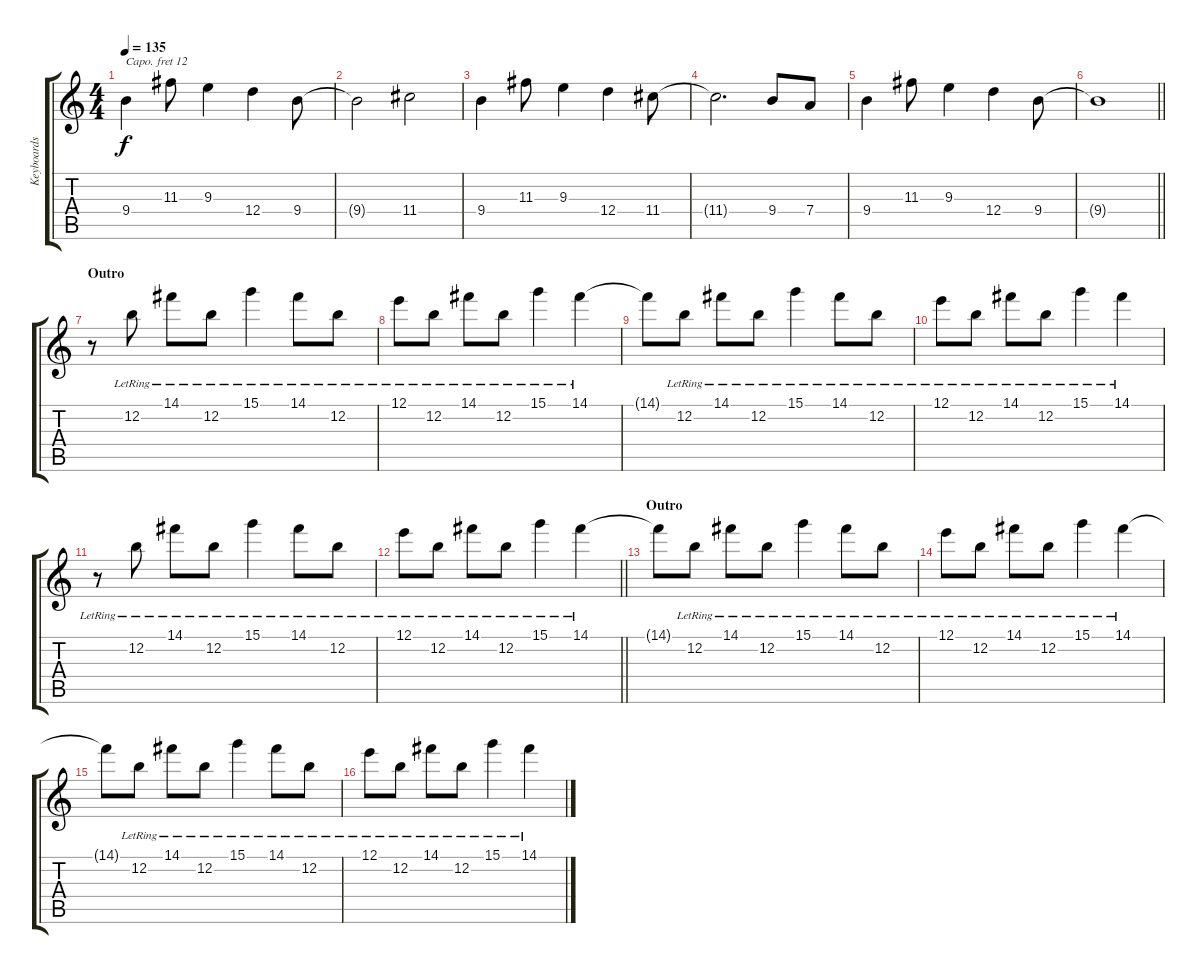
\track ("Keyboards" "Keyboards") {instrument vibraphone}
\staff {score tabs}
\capo 12
\tuning (E4 B3 G3 D3 A2 E2) {hide}
\ts (4 4)
\tempo 135
\clef g2
\ks c
9.4.4{dy f} 11.3.8 9.3.4 12.4.4 9.4.8 |
9.4{t}.2 11.4.2 |
9.4.4 11.3.8 9.3.4 12.4.4 11.4.8 |
11.4{t}.2{d} 9.4.8 7.4.8 |
9.4.4 11.3.8 9.3.4 12.4.4 9.4.8 |
\barLineRight lightlight
9.4{t}.1 |
\section ("" "Outro")
r.8 12.2{lr}.8 14.1{lr}.8 12.2{lr}.8 15.1{lr}.4 14.1{lr}.8 12.2{lr}.8 |
12.1{lr}.8 12.2{lr}.8 14.1{lr}.8 12.2{lr}.8 15.1{lr}.4 14.1{lr}.4 |
14.1{t}.8 12.2{lr}.8 14.1{lr}.8 12.2{lr}.8 15.1{lr}.4 14.1{lr}.8 12.2{lr}.8 |
12.1{lr}.8 12.2{lr}.8 14.1{lr}.8 12.2{lr}.8 15.1{lr}.4 14.1{lr}.4 |
r.8 12.2{lr}.8 14.1{lr}.8 12.2{lr}.8 15.1{lr}.4 14.1{lr}.8 12.2{lr}.8 |
\barLineRight lightlight
12.1{lr}.8 12.2{lr}.8 14.1{lr}.8 12.2{lr}.8 15.1{lr}.4 14.1{lr}.4 |
\section ("" "Outro")
14.1{t}.8 12.2{lr}.8 14.1{lr}.8 12.2{lr}.8 15.1{lr}.4 14.1{lr}.8 12.2{lr}.8 |
12.1{lr}.8 12.2{lr}.8 14.1{lr}.8 12.2{lr}.8 15.1{lr}.4 14.1{lr}.4 |
14.1{t}.8 12.2{lr}.8 14.1{lr}.8 12.2{lr}.8 15.1{lr}.4 14.1{lr}.8 12.2{lr}.8 |
12.1{lr}.8 12.2{lr}.8 14.1{lr}.8 12.2{lr}.8 15.1{lr}.4 14.1{lr}.4
